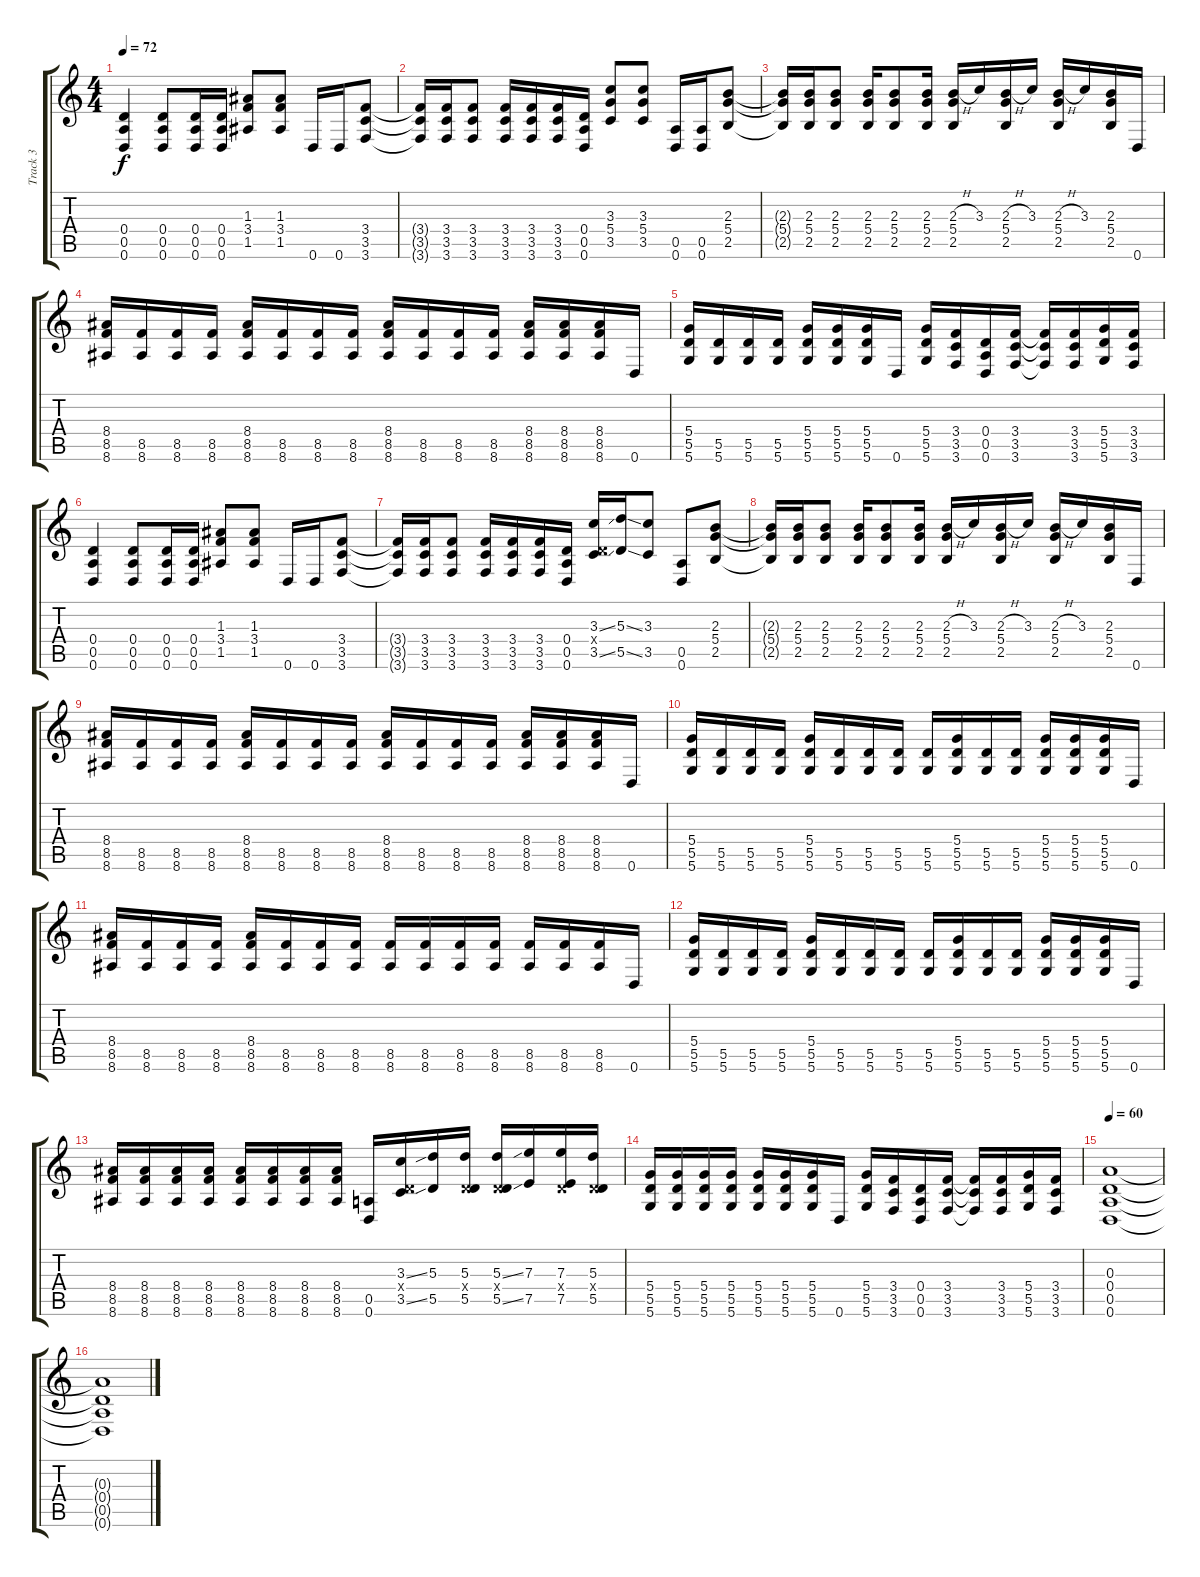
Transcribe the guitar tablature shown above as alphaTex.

\track ("Track 3" "Track 3") {instrument distortionguitar}
\staff {score tabs}
\tuning (D4 D4 A3 D3 A2 D2) {hide}
\ts (4 4)
\tempo 72
\clef g2
\ks c
(0.4 0.5 0.6).4{dy f} (0.4 0.5 0.6).8 (0.4 0.5 0.6).16 (0.4 0.5 0.6).16 (1.3 3.4 1.5).8 (1.3 3.4 1.5).8 0.6.16 0.6.16 (3.4 3.5 3.6).8 |
(3.4{t} 3.5{t} 3.6{t}).16 (3.4 3.5 3.6).16 (3.4 3.5 3.6).8 (3.4 3.5 3.6).16 (3.4 3.5 3.6).16 (3.4 3.5 3.6).16 (0.4 0.5 0.6).16 (3.3 5.4 3.5).8 (3.3 5.4 3.5).8 (0.5 0.6).16 (0.5 0.6).16 (2.3 5.4 2.5).8 |
(2.3{t} 5.4{t} 2.5{t}).16 (2.3 5.4 2.5).16 (2.3 5.4 2.5).8 (2.3 5.4 2.5).16 (2.3 5.4 2.5).8 (2.3 5.4 2.5).16 (2.3{h} 5.4 2.5).16 3.3.16 (2.3{h} 5.4 2.5).16 3.3.16 (2.3{h} 5.4 2.5).16 3.3.16 (2.3 5.4 2.5).16 0.6.16 |
(8.4 8.5 8.6).16 (8.5 8.6).16 (8.5 8.6).16 (8.5 8.6).16 (8.4 8.5 8.6).16 (8.5 8.6).16 (8.5 8.6).16 (8.5 8.6).16 (8.4 8.5 8.6).16 (8.5 8.6).16 (8.5 8.6).16 (8.5 8.6).16 (8.4 8.5 8.6).16 (8.4 8.5 8.6).16 (8.4 8.5 8.6).16 0.6.16 |
(5.4 5.5 5.6).16 (5.5 5.6).16 (5.5 5.6).16 (5.5 5.6).16 (5.4 5.5 5.6).16 (5.4 5.5 5.6).16 (5.4 5.5 5.6).16 0.6.16 (5.4 5.5 5.6).16 (3.4 3.5 3.6).16 (0.4 0.5 0.6).16 (3.4 3.5 3.6).16 (3.4{t} 3.5{t} 3.6{t}).16 (3.4 3.5 3.6).16 (5.4 5.5 5.6).16 (3.4 3.5 3.6).16 |
(0.4 0.5 0.6).4 (0.4 0.5 0.6).8 (0.4 0.5 0.6).16 (0.4 0.5 0.6).16 (1.3 3.4 1.5).8 (1.3 3.4 1.5).8 0.6.16 0.6.16 (3.4 3.5 3.6).8 |
(3.4{t} 3.5{t} 3.6{t}).16 (3.4 3.5 3.6).16 (3.4 3.5 3.6).8 (3.4 3.5 3.6).16 (3.4 3.5 3.6).16 (3.4 3.5 3.6).16 (0.4 0.5 0.6).16 (3.3{ss} 0.4{x} 3.5{ss}).16 (5.3{ss} 5.5{ss}).16 (3.3 3.5).8 (0.5 0.6).8 (2.3 5.4 2.5).8 |
(2.3{t} 5.4{t} 2.5{t}).16 (2.3 5.4 2.5).16 (2.3 5.4 2.5).8 (2.3 5.4 2.5).16 (2.3 5.4 2.5).8 (2.3 5.4 2.5).16 (2.3{h} 5.4 2.5).16 3.3.16 (2.3{h} 5.4 2.5).16 3.3.16 (2.3{h} 5.4 2.5).16 3.3.16 (2.3 5.4 2.5).16 0.6.16 |
(8.4 8.5 8.6).16 (8.5 8.6).16 (8.5 8.6).16 (8.5 8.6).16 (8.4 8.5 8.6).16 (8.5 8.6).16 (8.5 8.6).16 (8.5 8.6).16 (8.4 8.5 8.6).16 (8.5 8.6).16 (8.5 8.6).16 (8.5 8.6).16 (8.4 8.5 8.6).16 (8.4 8.5 8.6).16 (8.4 8.5 8.6).16 0.6.16 |
(5.4 5.5 5.6).16 (5.5 5.6).16 (5.5 5.6).16 (5.5 5.6).16 (5.4 5.5 5.6).16 (5.5 5.6).16 (5.5 5.6).16 (5.5 5.6).16 (5.5 5.6).16 (5.4 5.5 5.6).16 (5.5 5.6).16 (5.5 5.6).16 (5.4 5.5 5.6).16 (5.4 5.5 5.6).16 (5.4 5.5 5.6).16 0.6.16 |
(8.4 8.5 8.6).16 (8.5 8.6).16 (8.5 8.6).16 (8.5 8.6).16 (8.4 8.5 8.6).16 (8.5 8.6).16 (8.5 8.6).16 (8.5 8.6).16 (8.5 8.6).16 (8.5 8.6).16 (8.5 8.6).16 (8.5 8.6).16 (8.5 8.6).16 (8.5 8.6).16 (8.5 8.6).16 0.6.16 |
(5.4 5.5 5.6).16 (5.5 5.6).16 (5.5 5.6).16 (5.5 5.6).16 (5.4 5.5 5.6).16 (5.5 5.6).16 (5.5 5.6).16 (5.5 5.6).16 (5.5 5.6).16 (5.4 5.5 5.6).16 (5.5 5.6).16 (5.5 5.6).16 (5.4 5.5 5.6).16 (5.4 5.5 5.6).16 (5.4 5.5 5.6).16 0.6.16 |
(8.4 8.5 8.6).16 (8.4 8.5 8.6).16 (8.4 8.5 8.6).16 (8.4 8.5 8.6).16 (8.4 8.5 8.6).16 (8.4 8.5 8.6).16 (8.4 8.5 8.6).16 (8.4 8.5 8.6).16 (0.5 0.6).16 (3.3{ss} 0.4{x} 3.5{ss}).16 (5.3 5.5).16 (5.3 0.4{x} 5.5).16 (5.3{ss} 0.4{x} 5.5{ss}).16 (7.3 7.5).16 (7.3 0.4{x} 7.5).16 (5.3 0.4{x} 5.5).16 |
(5.4 5.5 5.6).16 (5.4 5.5 5.6).16 (5.4 5.5 5.6).16 (5.4 5.5 5.6).16 (5.4 5.5 5.6).16 (5.4 5.5 5.6).16 (5.4 5.5 5.6).16 0.6.16 (5.4 5.5 5.6).16 (3.4 3.5 3.6).16 (0.4 0.5 0.6).16 (3.4 3.5 3.6).16 (3.4{t} 3.5{t} 3.6{t}).16 (3.4 3.5 3.6).16 (5.4 5.5 5.6).16 (3.4 3.5 3.6).16 |
\tempo 60
(0.3 0.4 0.5 0.6).1 |
(0.3{t} 0.4{t} 0.5{t} 0.6{t}).1
